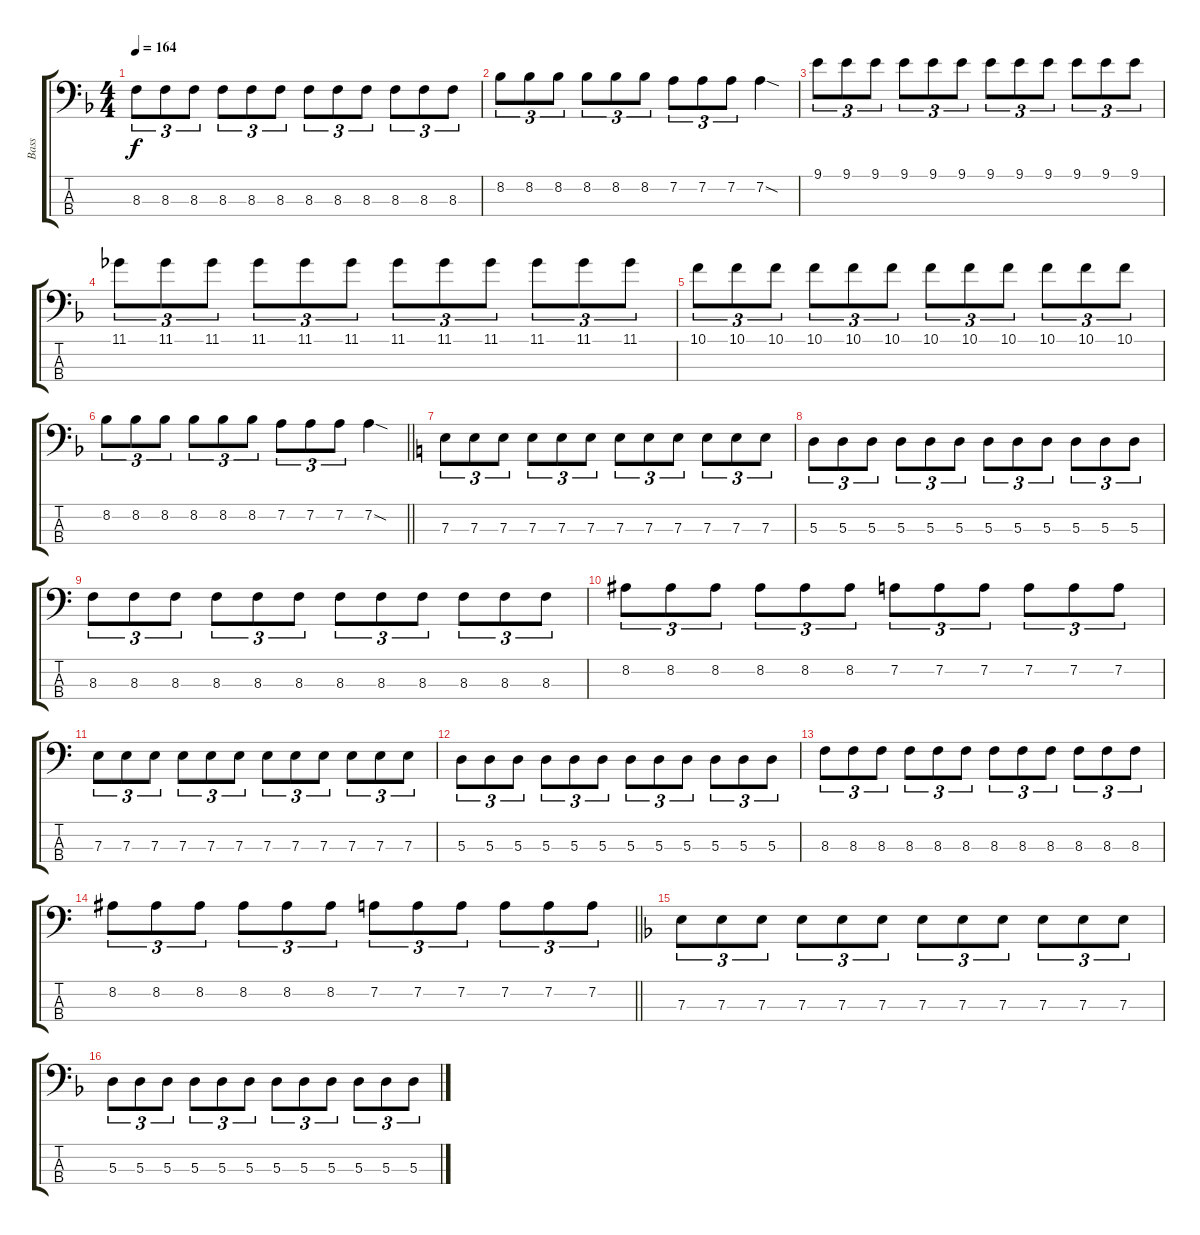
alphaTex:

\track ("Bass" "Bass") {instrument electricbassfinger}
\staff {score tabs}
\tuning (G2 D2 A1 E1) {hide}
\ts (4 4)
\tempo 164
\clef f4
\ks f
8.3.8{tu (3 2) dy f} 8.3.8{tu (3 2)} 8.3.8{tu (3 2)} 8.3.8{tu (3 2)} 8.3.8{tu (3 2)} 8.3.8{tu (3 2)} 8.3.8{tu (3 2)} 8.3.8{tu (3 2)} 8.3.8{tu (3 2)} 8.3.8{tu (3 2)} 8.3.8{tu (3 2)} 8.3.8{tu (3 2)} |
8.2.8{tu (3 2)} 8.2.8{tu (3 2)} 8.2.8{tu (3 2)} 8.2.8{tu (3 2)} 8.2.8{tu (3 2)} 8.2.8{tu (3 2)} 7.2.8{tu (3 2)} 7.2.8{tu (3 2)} 7.2.8{tu (3 2)} 7.2{sod}.4 |
9.1.8{tu (3 2)} 9.1.8{tu (3 2)} 9.1.8{tu (3 2)} 9.1.8{tu (3 2)} 9.1.8{tu (3 2)} 9.1.8{tu (3 2)} 9.1.8{tu (3 2)} 9.1.8{tu (3 2)} 9.1.8{tu (3 2)} 9.1.8{tu (3 2)} 9.1.8{tu (3 2)} 9.1.8{tu (3 2)} |
11.1.8{tu (3 2)} 11.1.8{tu (3 2)} 11.1.8{tu (3 2)} 11.1.8{tu (3 2)} 11.1.8{tu (3 2)} 11.1.8{tu (3 2)} 11.1.8{tu (3 2)} 11.1.8{tu (3 2)} 11.1.8{tu (3 2)} 11.1.8{tu (3 2)} 11.1.8{tu (3 2)} 11.1.8{tu (3 2)} |
10.1.8{tu (3 2)} 10.1.8{tu (3 2)} 10.1.8{tu (3 2)} 10.1.8{tu (3 2)} 10.1.8{tu (3 2)} 10.1.8{tu (3 2)} 10.1.8{tu (3 2)} 10.1.8{tu (3 2)} 10.1.8{tu (3 2)} 10.1.8{tu (3 2)} 10.1.8{tu (3 2)} 10.1.8{tu (3 2)} |
\barLineRight lightlight
8.2.8{tu (3 2)} 8.2.8{tu (3 2)} 8.2.8{tu (3 2)} 8.2.8{tu (3 2)} 8.2.8{tu (3 2)} 8.2.8{tu (3 2)} 7.2.8{tu (3 2)} 7.2.8{tu (3 2)} 7.2.8{tu (3 2)} 7.2{sod}.4 |
\ks c
7.3.8{tu (3 2)} 7.3.8{tu (3 2)} 7.3.8{tu (3 2)} 7.3.8{tu (3 2)} 7.3.8{tu (3 2)} 7.3.8{tu (3 2)} 7.3.8{tu (3 2)} 7.3.8{tu (3 2)} 7.3.8{tu (3 2)} 7.3.8{tu (3 2)} 7.3.8{tu (3 2)} 7.3.8{tu (3 2)} |
5.3.8{tu (3 2)} 5.3.8{tu (3 2)} 5.3.8{tu (3 2)} 5.3.8{tu (3 2)} 5.3.8{tu (3 2)} 5.3.8{tu (3 2)} 5.3.8{tu (3 2)} 5.3.8{tu (3 2)} 5.3.8{tu (3 2)} 5.3.8{tu (3 2)} 5.3.8{tu (3 2)} 5.3.8{tu (3 2)} |
8.3.8{tu (3 2)} 8.3.8{tu (3 2)} 8.3.8{tu (3 2)} 8.3.8{tu (3 2)} 8.3.8{tu (3 2)} 8.3.8{tu (3 2)} 8.3.8{tu (3 2)} 8.3.8{tu (3 2)} 8.3.8{tu (3 2)} 8.3.8{tu (3 2)} 8.3.8{tu (3 2)} 8.3.8{tu (3 2)} |
8.2.8{tu (3 2)} 8.2.8{tu (3 2)} 8.2.8{tu (3 2)} 8.2.8{tu (3 2)} 8.2.8{tu (3 2)} 8.2.8{tu (3 2)} 7.2.8{tu (3 2)} 7.2.8{tu (3 2)} 7.2.8{tu (3 2)} 7.2.8{tu (3 2)} 7.2.8{tu (3 2)} 7.2.8{tu (3 2)} |
7.3.8{tu (3 2)} 7.3.8{tu (3 2)} 7.3.8{tu (3 2)} 7.3.8{tu (3 2)} 7.3.8{tu (3 2)} 7.3.8{tu (3 2)} 7.3.8{tu (3 2)} 7.3.8{tu (3 2)} 7.3.8{tu (3 2)} 7.3.8{tu (3 2)} 7.3.8{tu (3 2)} 7.3.8{tu (3 2)} |
5.3.8{tu (3 2)} 5.3.8{tu (3 2)} 5.3.8{tu (3 2)} 5.3.8{tu (3 2)} 5.3.8{tu (3 2)} 5.3.8{tu (3 2)} 5.3.8{tu (3 2)} 5.3.8{tu (3 2)} 5.3.8{tu (3 2)} 5.3.8{tu (3 2)} 5.3.8{tu (3 2)} 5.3.8{tu (3 2)} |
8.3.8{tu (3 2)} 8.3.8{tu (3 2)} 8.3.8{tu (3 2)} 8.3.8{tu (3 2)} 8.3.8{tu (3 2)} 8.3.8{tu (3 2)} 8.3.8{tu (3 2)} 8.3.8{tu (3 2)} 8.3.8{tu (3 2)} 8.3.8{tu (3 2)} 8.3.8{tu (3 2)} 8.3.8{tu (3 2)} |
\barLineRight lightlight
8.2.8{tu (3 2)} 8.2.8{tu (3 2)} 8.2.8{tu (3 2)} 8.2.8{tu (3 2)} 8.2.8{tu (3 2)} 8.2.8{tu (3 2)} 7.2.8{tu (3 2)} 7.2.8{tu (3 2)} 7.2.8{tu (3 2)} 7.2.8{tu (3 2)} 7.2.8{tu (3 2)} 7.2.8{tu (3 2)} |
\ks f
7.3.8{tu (3 2)} 7.3.8{tu (3 2)} 7.3.8{tu (3 2)} 7.3.8{tu (3 2)} 7.3.8{tu (3 2)} 7.3.8{tu (3 2)} 7.3.8{tu (3 2)} 7.3.8{tu (3 2)} 7.3.8{tu (3 2)} 7.3.8{tu (3 2)} 7.3.8{tu (3 2)} 7.3.8{tu (3 2)} |
5.3.8{tu (3 2)} 5.3.8{tu (3 2)} 5.3.8{tu (3 2)} 5.3.8{tu (3 2)} 5.3.8{tu (3 2)} 5.3.8{tu (3 2)} 5.3.8{tu (3 2)} 5.3.8{tu (3 2)} 5.3.8{tu (3 2)} 5.3.8{tu (3 2)} 5.3.8{tu (3 2)} 5.3.8{tu (3 2)}
